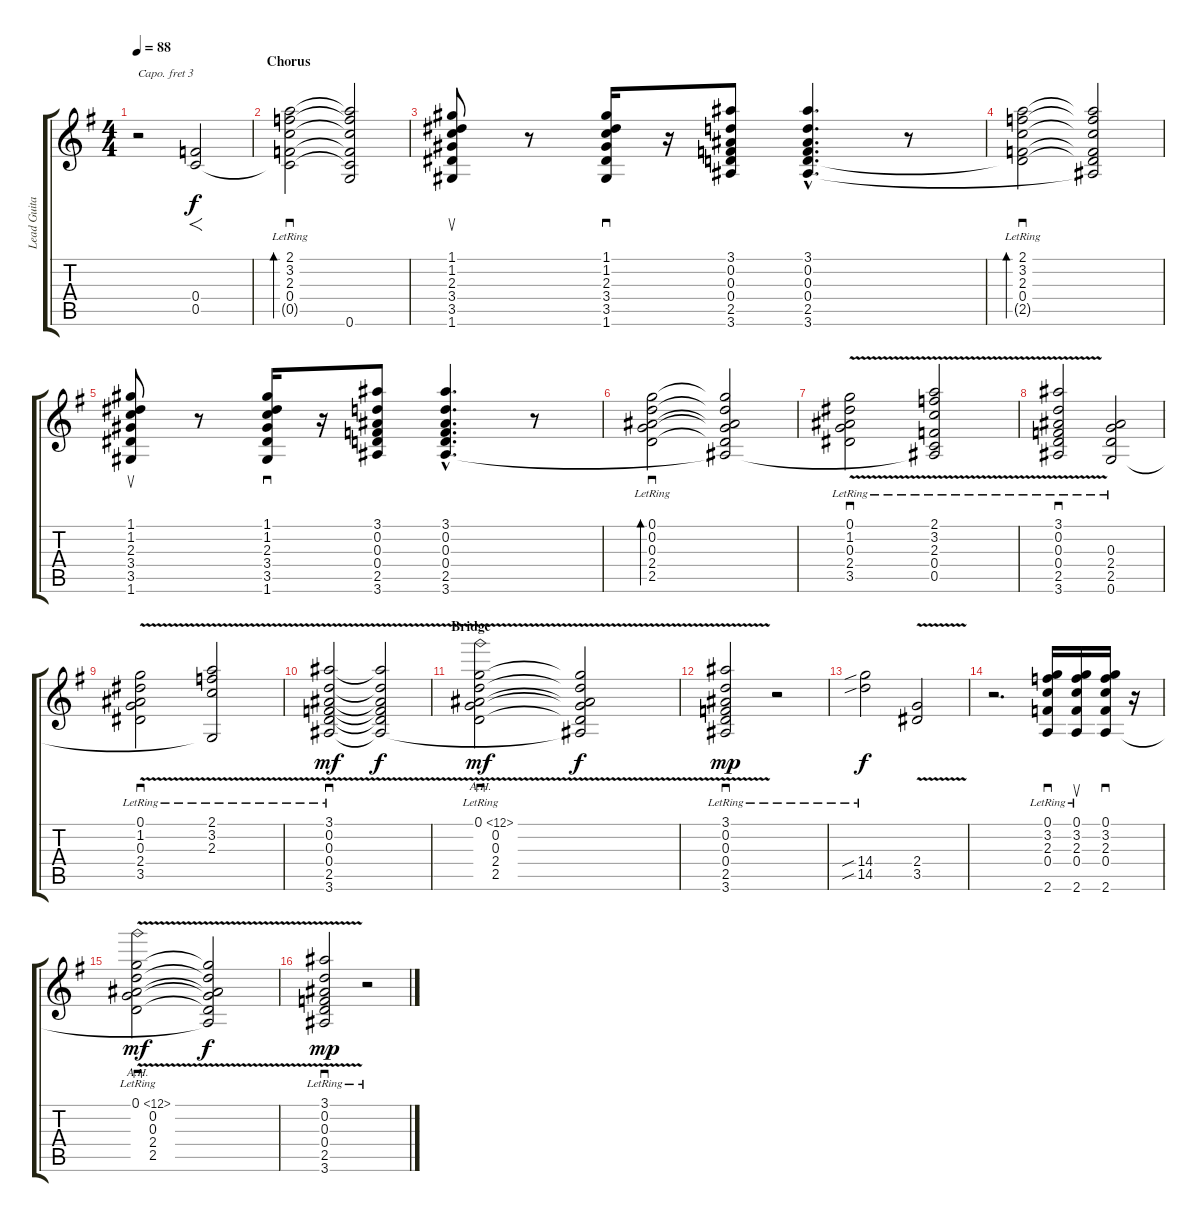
\track ("Lead Guitar" "Lead Guita") {instrument overdrivenguitar}
\staff {score tabs}
\capo 3
\tuning (E4 B3 G3 D3 A2 E2) {hide}
\ts (4 4)
\tempo 88
\clef g2
\ks g
r.2{dy mp} (0.4 0.5).2{f dy f} |
\section ("" "Chorus")
(2.1{lr} 3.2{lr} 2.3{lr} 0.4{lr} 0.5{t}).2{sd bd 240} (2.1{t} 3.2{t} 2.3{t} 0.4{t} 0.5{t} 0.6).2 |
(1.1 1.2 2.3 3.4 3.5 1.6).8{su} r.8 (1.1 1.2 2.3 3.4 3.5 1.6).16{sd} r.16 (3.1 0.2 0.3 0.4 2.5 3.6).8 (3.1{hac} 0.2{hac} 0.3{hac} 0.4{hac} 2.5{hac} 3.6{hac}).4{d} r.8 |
(2.1{lr} 3.2{lr} 2.3{lr} 0.4{lr} 2.5{t}).2{sd bd 120} (2.1{t} 3.2{t} 2.3{t} 0.4{t} 2.5{t} 3.6{t}).2 |
(1.1 1.2 2.3 3.4 3.5 1.6).8{su} r.8 (1.1 1.2 2.3 3.4 3.5 1.6).16{sd} r.16 (3.1 0.2 0.3 0.4 2.5 3.6).8 (3.1{hac} 0.2{hac} 0.3{hac} 0.4{hac} 2.5{hac} 3.6{hac}).4{d} r.8 |
(0.1{lr} 0.2{lr} 0.3{lr} 2.4{lr} 2.5).2{sd bd 120} (0.1{t} 0.2{t} 0.3{t} 2.4{t} 2.5{t} 3.6{t}).2 |
(0.1{v} 1.2 0.3 2.4 3.5{lr}).2{sd} (2.1{v lr} 3.2{lr} 2.3{lr} 0.4{lr} 0.5{lr} 3.6{t}).2 |
(3.1{v} 0.2 0.3 0.4 2.5{lr} 3.6).2{sd} (0.3{lr} 2.4{lr} 2.5{lr} 0.6).2 |
(0.1{v} 1.2 0.3 2.4 3.5{lr}).2{sd} (2.1{v lr} 3.2{lr} 2.3{lr} 0.6{t}).2 |
(3.1{v lr} 0.2{lr} 0.3{lr} 0.4{lr} 2.5 3.6{lr}).2{sd dy mf} (3.1{t} 0.2{t} 0.3{t} 0.4{t} 2.5{t} 3.6{t}).2{dy f} |
\section ("" "Bridge")
(0.1{ah 12 v lr} 0.2{lr} 0.3{lr} 2.4{lr} 2.5).2{sd dy mf} (0.1{t} 0.2{t} 0.3{t} 2.4{t} 2.5{t} 3.6{t}).2{dy f} |
(3.1{v lr} 0.2{lr} 0.3{lr} 0.4{lr} 2.5 3.6{lr}).2{sd dy mp} r.2 |
(14.4{sib} 14.5{sib lr}).2{dy f} (2.4 3.5{v}).2 |
r.2{d} (0.1 3.2{lr} 2.3 0.4{lr} 2.6).16{sd} (0.1 3.2 2.3 0.4{lr} 2.6).16{su} (0.1 3.2 2.3 0.4 2.6).16{sd} r.16 |
(0.1{ah 12 v lr} 0.2{lr} 0.3{lr} 2.4{lr} 2.5).2{sd dy mf} (0.1{t} 0.2{t} 0.3{t} 2.4{t} 2.5{t} 2.6{t}).2{dy f} |
(3.1{v lr} 0.2{lr} 0.3{lr} 0.4{lr} 2.5 3.6{lr}).2{sd dy mp} r.2
